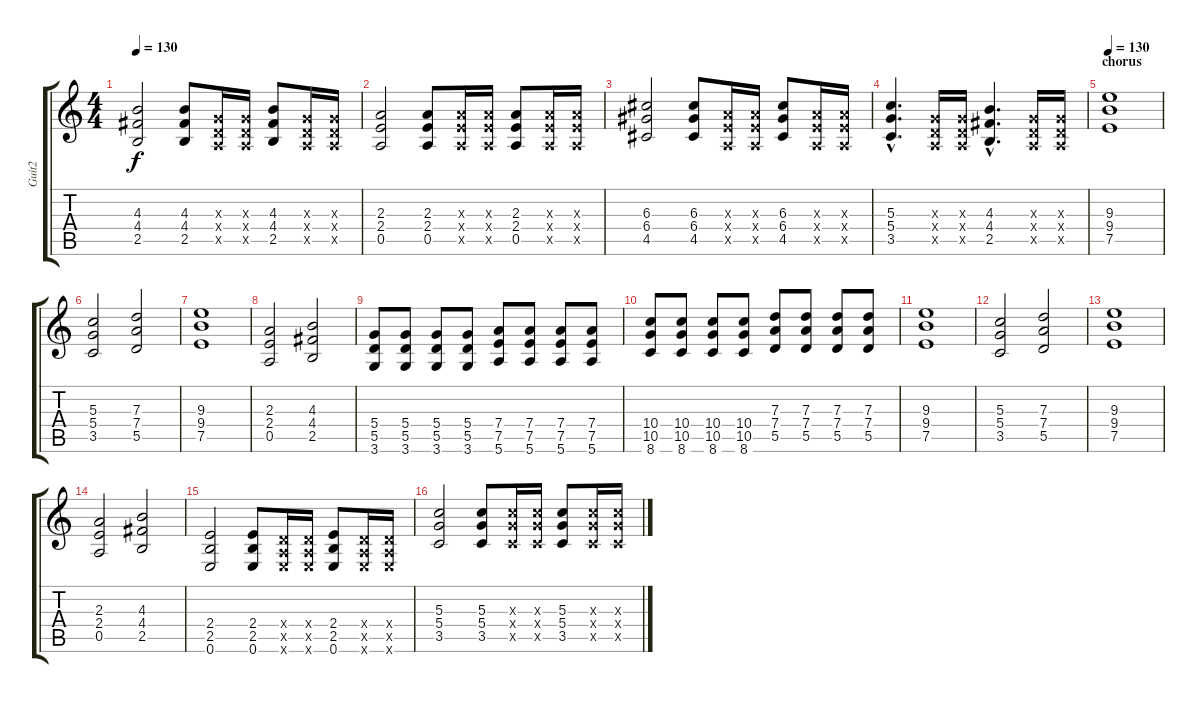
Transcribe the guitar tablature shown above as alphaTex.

\track ("Guit2" "Guit2") {instrument overdrivenguitar}
\staff {score tabs}
\tuning (E4 B3 G3 D3 A2 E2) {hide}
\ts (4 4)
\tempo 130
\clef g2
\ks c
(4.3 4.4 2.5).2{dy f} (4.3 4.4 2.5).8 (0.3{x} 0.4{x} 0.5{x}).16 (0.3{x} 0.4{x} 0.5{x}).16 (4.3 4.4 2.5).8 (0.3{x} 0.4{x} 0.5{x}).16 (0.3{x} 0.4{x} 0.5{x}).16 |
(2.3 2.4 0.5).2 (2.3 2.4 0.5).8 (2.3{x} 2.4{x} 0.5{x}).16 (2.3{x} 2.4{x} 0.5{x}).16 (2.3 2.4 0.5).8 (2.3{x} 2.4{x} 0.5{x}).16 (2.3{x} 2.4{x} 0.5{x}).16 |
(6.3 6.4 4.5).2 (6.3 6.4 4.5).8 (2.3{x} 2.4{x} 0.5{x}).16 (2.3{x} 2.4{x} 0.5{x}).16 (6.3 6.4 4.5).8 (2.3{x} 2.4{x} 0.5{x}).16 (2.3{x} 2.4{x} 0.5{x}).16 |
(5.3{hac} 5.4{hac} 3.5{hac}).4{d} (0.3{x} 0.4{x} 0.5{x}).16 (0.3{x} 0.4{x} 0.5{x}).16 (4.3{hac} 4.4{hac} 2.5{hac}).4{d} (0.3{x} 0.4{x} 0.5{x}).16 (0.3{x} 0.4{x} 0.5{x}).16 |
\section ("" "chorus")
\tempo 130
(9.3 9.4 7.5).1 |
(5.3 5.4 3.5).2 (7.3 7.4 5.5).2 |
(9.3 9.4 7.5).1 |
(2.3 2.4 0.5).2 (4.3 4.4 2.5).2 |
(5.4 5.5 3.6).8 (5.4 5.5 3.6).8 (5.4 5.5 3.6).8 (5.4 5.5 3.6).8 (7.4 7.5 5.6).8 (7.4 7.5 5.6).8 (7.4 7.5 5.6).8 (7.4 7.5 5.6).8 |
(10.4 10.5 8.6).8 (10.4 10.5 8.6).8 (10.4 10.5 8.6).8 (10.4 10.5 8.6).8 (7.3 7.4 5.5).8 (7.3 7.4 5.5).8 (7.3 7.4 5.5).8 (7.3 7.4 5.5).8 |
(9.3 9.4 7.5).1 |
(5.3 5.4 3.5).2 (7.3 7.4 5.5).2 |
(9.3 9.4 7.5).1 |
(2.3 2.4 0.5).2 (4.3 4.4 2.5).2 |
(2.4 2.5 0.6).2 (2.4 2.5 0.6).8 (0.4{x} 0.5{x} 0.6{x}).16 (0.4{x} 0.5{x} 0.6{x}).16 (2.4 2.5 0.6).8 (0.4{x} 0.5{x} 0.6{x}).16 (0.4{x} 0.5{x} 0.6{x}).16 |
(5.3 5.4 3.5).2 (5.3 5.4 3.5).8 (5.3{x} 5.4{x} 3.5{x}).16 (5.3{x} 5.4{x} 3.5{x}).16 (5.3 5.4 3.5).8 (5.3{x} 5.4{x} 3.5{x}).16 (5.3{x} 5.4{x} 3.5{x}).16
